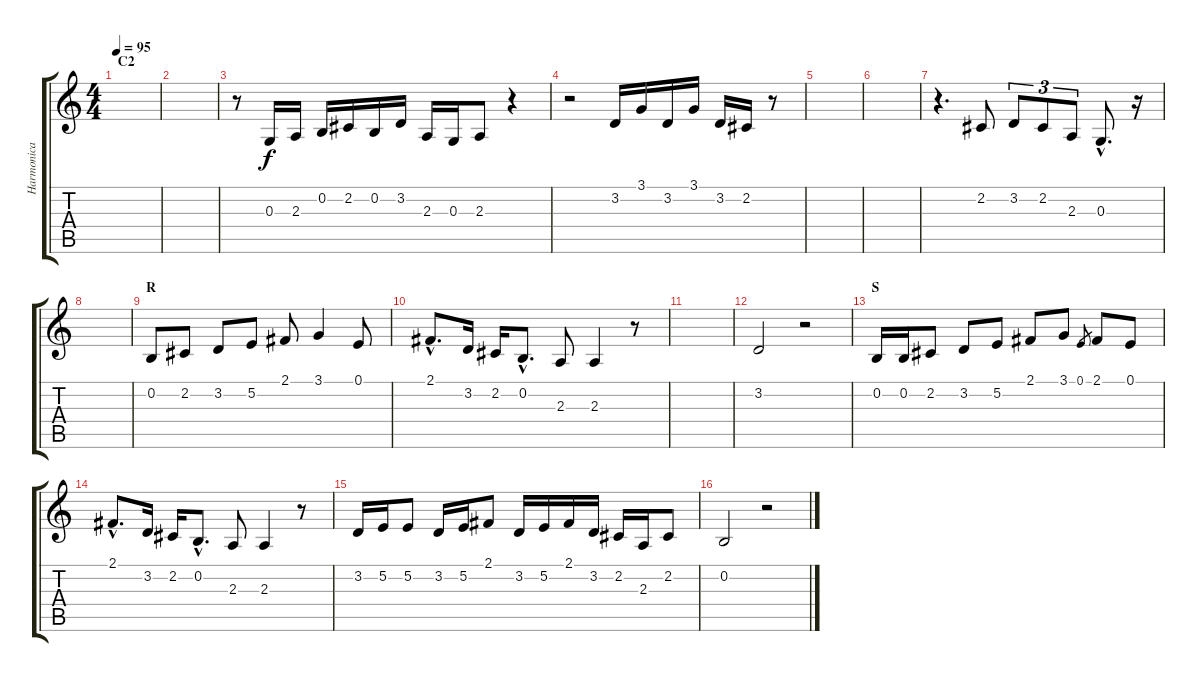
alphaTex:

\track ("Harmonica" "Harmonica") {instrument harmonica}
\staff {score tabs}
\tuning (E4 B3 G3 D3 A2 E2) {hide}
\ts (4 4)
\section ("" "C2")
\tempo 95
\clef g2
\ks c
|
|
r.8 0.3.16 2.3.16 0.2.16 2.2.16 0.2.16 3.2.16 2.3.16 0.3.16 2.3.8 r.4 |
r.2 3.2.16 3.1.16 3.2.16 3.1.16 3.2.16 2.2.16 r.8 |
|
|
r.4{d} 2.2.8 3.2.8{tu (3 2)} 2.2.8{tu (3 2)} 2.3.8{tu (3 2)} 0.3{hac}.8{d} r.16 |
|
\section ("" "R")
0.2.8 2.2.8 3.2.8 5.2.8 2.1.8 3.1.4 0.1.8 |
2.1{hac}.8{d} 3.2.16 2.2.16 0.2{hac}.8{d} 2.3.8 2.3.4 r.8 |
|
3.2.2 r.2 |
\section ("" "S")
0.2.16 0.2.16 2.2.8 3.2.8 5.2.8 2.1.8 3.1.8 0.1.8{gr} 2.1.8 0.1.8 |
2.1{hac}.8{d} 3.2.16 2.2.16 0.2{hac}.8{d} 2.3.8 2.3.4 r.8 |
3.2.16 5.2.16 5.2.8 3.2.16 5.2.16 2.1.8 3.2.16 5.2.16 2.1.16 3.2.16 2.2.16 2.3.16 2.2.8 |
0.2.2 r.2
